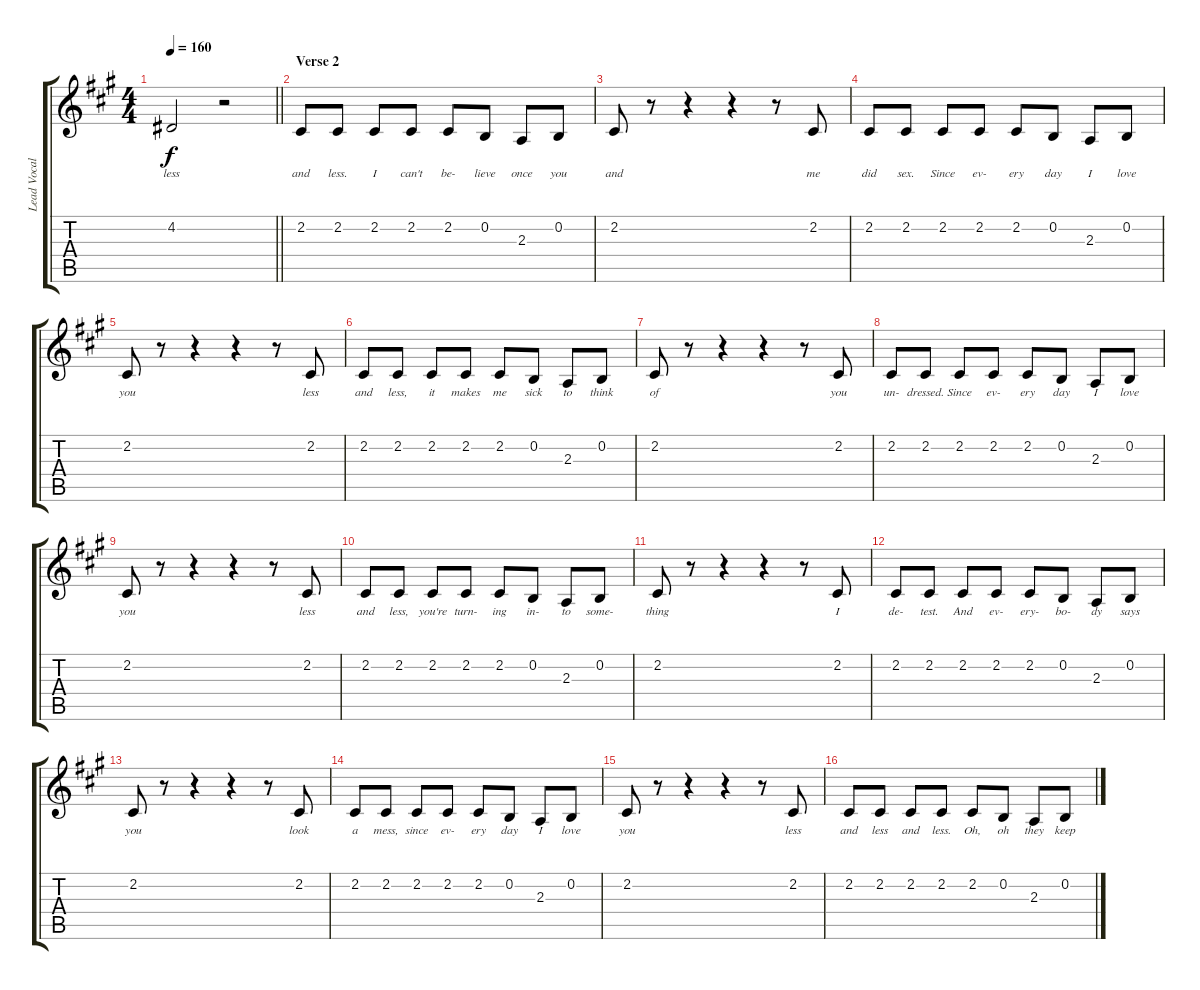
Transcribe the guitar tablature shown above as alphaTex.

\track ("Lead Vocals" "Lead Vocal") {instrument altosax}
\staff {score tabs}
\tuning (E4 B3 G3 D3 A2 E2) {hide}
\ts (4 4)
\tempo 160
\clef g2
\barLineRight lightlight
\ks a
4.2{t}.2{lyrics (0 "less") lyrics (1 "") lyrics (2 "") lyrics (3 "") lyrics (4 "") dy f} r.2 |
\section ("" "Verse 2")
2.2.8{lyrics (0 "and") lyrics (1 "") lyrics (2 "") lyrics (3 "") lyrics (4 "")} 2.2.8{lyrics (0 "less.") lyrics (1 "") lyrics (2 "") lyrics (3 "") lyrics (4 "")} 2.2.8{lyrics (0 "I") lyrics (1 "") lyrics (2 "") lyrics (3 "") lyrics (4 "")} 2.2.8{lyrics (0 "can't") lyrics (1 "") lyrics (2 "") lyrics (3 "") lyrics (4 "")} 2.2.8{lyrics (0 "be-") lyrics (1 "") lyrics (2 "") lyrics (3 "") lyrics (4 "")} 0.2.8{lyrics (0 "lieve") lyrics (1 "") lyrics (2 "") lyrics (3 "") lyrics (4 "")} 2.3.8{lyrics (0 "once") lyrics (1 "") lyrics (2 "") lyrics (3 "") lyrics (4 "")} 0.2.8{lyrics (0 "you") lyrics (1 "") lyrics (2 "") lyrics (3 "") lyrics (4 "")} |
2.2.8{lyrics (0 "and") lyrics (1 "") lyrics (2 "") lyrics (3 "") lyrics (4 "")} r.8 r.4 r.4 r.8 2.2.8{lyrics (0 "me") lyrics (1 "") lyrics (2 "") lyrics (3 "") lyrics (4 "")} |
2.2.8{lyrics (0 "did") lyrics (1 "") lyrics (2 "") lyrics (3 "") lyrics (4 "")} 2.2.8{lyrics (0 "sex.") lyrics (1 "") lyrics (2 "") lyrics (3 "") lyrics (4 "")} 2.2.8{lyrics (0 "Since") lyrics (1 "") lyrics (2 "") lyrics (3 "") lyrics (4 "")} 2.2.8{lyrics (0 "ev-") lyrics (1 "") lyrics (2 "") lyrics (3 "") lyrics (4 "")} 2.2.8{lyrics (0 "ery") lyrics (1 "") lyrics (2 "") lyrics (3 "") lyrics (4 "")} 0.2.8{lyrics (0 "day") lyrics (1 "") lyrics (2 "") lyrics (3 "") lyrics (4 "")} 2.3.8{lyrics (0 "I") lyrics (1 "") lyrics (2 "") lyrics (3 "") lyrics (4 "")} 0.2.8{lyrics (0 "love") lyrics (1 "") lyrics (2 "") lyrics (3 "") lyrics (4 "")} |
2.2.8{lyrics (0 "you") lyrics (1 "") lyrics (2 "") lyrics (3 "") lyrics (4 "")} r.8 r.4 r.4 r.8 2.2.8{lyrics (0 "less") lyrics (1 "") lyrics (2 "") lyrics (3 "") lyrics (4 "")} |
2.2.8{lyrics (0 "and") lyrics (1 "") lyrics (2 "") lyrics (3 "") lyrics (4 "")} 2.2.8{lyrics (0 "less,") lyrics (1 "") lyrics (2 "") lyrics (3 "") lyrics (4 "")} 2.2.8{lyrics (0 "it") lyrics (1 "") lyrics (2 "") lyrics (3 "") lyrics (4 "")} 2.2.8{lyrics (0 "makes") lyrics (1 "") lyrics (2 "") lyrics (3 "") lyrics (4 "")} 2.2.8{lyrics (0 "me") lyrics (1 "") lyrics (2 "") lyrics (3 "") lyrics (4 "")} 0.2.8{lyrics (0 "sick") lyrics (1 "") lyrics (2 "") lyrics (3 "") lyrics (4 "")} 2.3.8{lyrics (0 "to") lyrics (1 "") lyrics (2 "") lyrics (3 "") lyrics (4 "")} 0.2.8{lyrics (0 "think") lyrics (1 "") lyrics (2 "") lyrics (3 "") lyrics (4 "")} |
2.2.8{lyrics (0 "of") lyrics (1 "") lyrics (2 "") lyrics (3 "") lyrics (4 "")} r.8 r.4 r.4 r.8 2.2.8{lyrics (0 "you") lyrics (1 "") lyrics (2 "") lyrics (3 "") lyrics (4 "")} |
2.2.8{lyrics (0 "un-") lyrics (1 "") lyrics (2 "") lyrics (3 "") lyrics (4 "")} 2.2.8{lyrics (0 "dressed.") lyrics (1 "") lyrics (2 "") lyrics (3 "") lyrics (4 "")} 2.2.8{lyrics (0 "Since") lyrics (1 "") lyrics (2 "") lyrics (3 "") lyrics (4 "")} 2.2.8{lyrics (0 "ev-") lyrics (1 "") lyrics (2 "") lyrics (3 "") lyrics (4 "")} 2.2.8{lyrics (0 "ery") lyrics (1 "") lyrics (2 "") lyrics (3 "") lyrics (4 "")} 0.2.8{lyrics (0 "day") lyrics (1 "") lyrics (2 "") lyrics (3 "") lyrics (4 "")} 2.3.8{lyrics (0 "I") lyrics (1 "") lyrics (2 "") lyrics (3 "") lyrics (4 "")} 0.2.8{lyrics (0 "love") lyrics (1 "") lyrics (2 "") lyrics (3 "") lyrics (4 "")} |
2.2.8{lyrics (0 "you") lyrics (1 "") lyrics (2 "") lyrics (3 "") lyrics (4 "")} r.8 r.4 r.4 r.8 2.2.8{lyrics (0 "less") lyrics (1 "") lyrics (2 "") lyrics (3 "") lyrics (4 "")} |
2.2.8{lyrics (0 "and") lyrics (1 "") lyrics (2 "") lyrics (3 "") lyrics (4 "")} 2.2.8{lyrics (0 "less,") lyrics (1 "") lyrics (2 "") lyrics (3 "") lyrics (4 "")} 2.2.8{lyrics (0 "you're") lyrics (1 "") lyrics (2 "") lyrics (3 "") lyrics (4 "")} 2.2.8{lyrics (0 "turn-") lyrics (1 "") lyrics (2 "") lyrics (3 "") lyrics (4 "")} 2.2.8{lyrics (0 "ing") lyrics (1 "") lyrics (2 "") lyrics (3 "") lyrics (4 "")} 0.2.8{lyrics (0 "in-") lyrics (1 "") lyrics (2 "") lyrics (3 "") lyrics (4 "")} 2.3.8{lyrics (0 "to") lyrics (1 "") lyrics (2 "") lyrics (3 "") lyrics (4 "")} 0.2.8{lyrics (0 "some-") lyrics (1 "") lyrics (2 "") lyrics (3 "") lyrics (4 "")} |
2.2.8{lyrics (0 "thing") lyrics (1 "") lyrics (2 "") lyrics (3 "") lyrics (4 "")} r.8 r.4 r.4 r.8 2.2.8{lyrics (0 "I") lyrics (1 "") lyrics (2 "") lyrics (3 "") lyrics (4 "")} |
2.2.8{lyrics (0 "de-") lyrics (1 "") lyrics (2 "") lyrics (3 "") lyrics (4 "")} 2.2.8{lyrics (0 "test.") lyrics (1 "") lyrics (2 "") lyrics (3 "") lyrics (4 "")} 2.2.8{lyrics (0 "And") lyrics (1 "") lyrics (2 "") lyrics (3 "") lyrics (4 "")} 2.2.8{lyrics (0 "ev-") lyrics (1 "") lyrics (2 "") lyrics (3 "") lyrics (4 "")} 2.2.8{lyrics (0 "ery-") lyrics (1 "") lyrics (2 "") lyrics (3 "") lyrics (4 "")} 0.2.8{lyrics (0 "bo-") lyrics (1 "") lyrics (2 "") lyrics (3 "") lyrics (4 "")} 2.3.8{lyrics (0 "dy") lyrics (1 "") lyrics (2 "") lyrics (3 "") lyrics (4 "")} 0.2.8{lyrics (0 "says") lyrics (1 "") lyrics (2 "") lyrics (3 "") lyrics (4 "")} |
2.2.8{lyrics (0 "you") lyrics (1 "") lyrics (2 "") lyrics (3 "") lyrics (4 "")} r.8 r.4 r.4 r.8 2.2.8{lyrics (0 "look") lyrics (1 "") lyrics (2 "") lyrics (3 "") lyrics (4 "")} |
2.2.8{lyrics (0 "a") lyrics (1 "") lyrics (2 "") lyrics (3 "") lyrics (4 "")} 2.2.8{lyrics (0 "mess,") lyrics (1 "") lyrics (2 "") lyrics (3 "") lyrics (4 "")} 2.2.8{lyrics (0 "since") lyrics (1 "") lyrics (2 "") lyrics (3 "") lyrics (4 "")} 2.2.8{lyrics (0 "ev-") lyrics (1 "") lyrics (2 "") lyrics (3 "") lyrics (4 "")} 2.2.8{lyrics (0 "ery") lyrics (1 "") lyrics (2 "") lyrics (3 "") lyrics (4 "")} 0.2.8{lyrics (0 "day") lyrics (1 "") lyrics (2 "") lyrics (3 "") lyrics (4 "")} 2.3.8{lyrics (0 "I") lyrics (1 "") lyrics (2 "") lyrics (3 "") lyrics (4 "")} 0.2.8{lyrics (0 "love") lyrics (1 "") lyrics (2 "") lyrics (3 "") lyrics (4 "")} |
2.2.8{lyrics (0 "you") lyrics (1 "") lyrics (2 "") lyrics (3 "") lyrics (4 "")} r.8 r.4 r.4 r.8 2.2.8{lyrics (0 "less") lyrics (1 "") lyrics (2 "") lyrics (3 "") lyrics (4 "")} |
2.2.8{lyrics (0 "and") lyrics (1 "") lyrics (2 "") lyrics (3 "") lyrics (4 "")} 2.2.8{lyrics (0 "less") lyrics (1 "") lyrics (2 "") lyrics (3 "") lyrics (4 "")} 2.2.8{lyrics (0 "and") lyrics (1 "") lyrics (2 "") lyrics (3 "") lyrics (4 "")} 2.2.8{lyrics (0 "less.") lyrics (1 "") lyrics (2 "") lyrics (3 "") lyrics (4 "")} 2.2.8{lyrics (0 "Oh,") lyrics (1 "") lyrics (2 "") lyrics (3 "") lyrics (4 "")} 0.2.8{lyrics (0 "oh") lyrics (1 "") lyrics (2 "") lyrics (3 "") lyrics (4 "")} 2.3.8{lyrics (0 "they") lyrics (1 "") lyrics (2 "") lyrics (3 "") lyrics (4 "")} 0.2.8{lyrics (0 "keep") lyrics (1 "") lyrics (2 "") lyrics (3 "") lyrics (4 "")}
